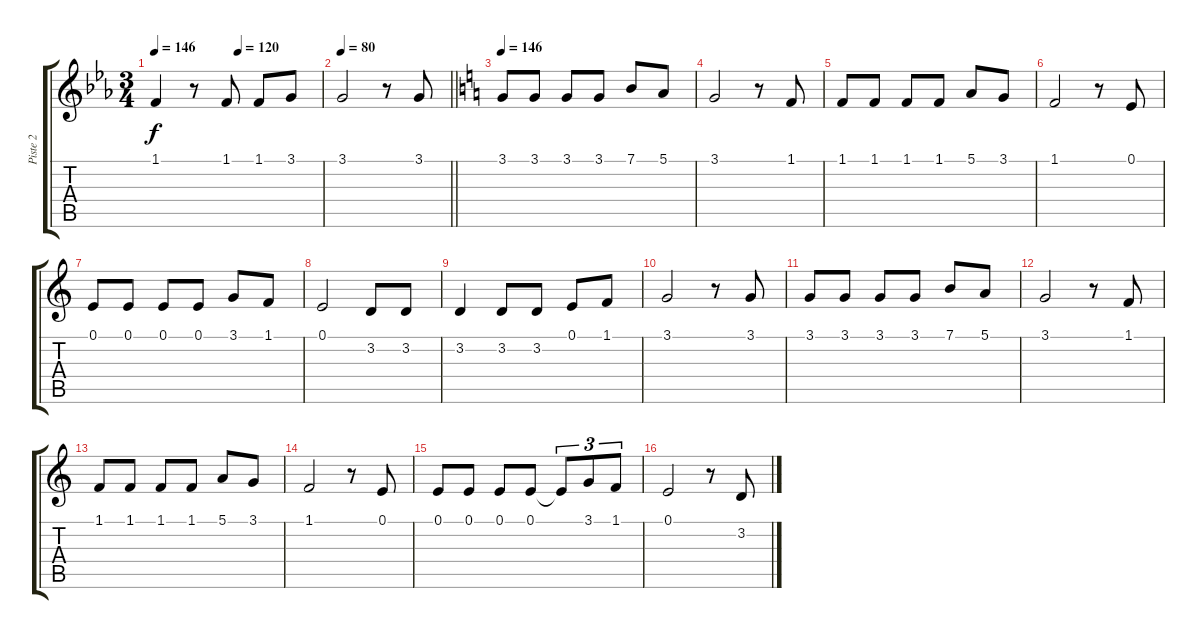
\track ("Piste 2" "Piste 2") {instrument sopranosax}
\staff {score tabs}
\tuning (E4 B3 G3 D3 A2 E2) {hide}
\ts (3 4)
\tempo 146
\tempo (120 0.5)
\clef g2
\ks cminor
1.1.4{dy f} r.8 1.1.8 1.1.8 3.1.8 |
\tempo 80
\barLineRight lightlight
3.1.2 r.8 3.1.8 |
\tempo 146
\ks c
3.1.8 3.1.8 3.1.8 3.1.8 7.1.8 5.1.8 |
3.1.2 r.8 1.1.8 |
1.1.8 1.1.8 1.1.8 1.1.8 5.1.8 3.1.8 |
1.1.2 r.8 0.1.8 |
0.1.8 0.1.8 0.1.8 0.1.8 3.1.8 1.1.8 |
0.1.2 3.2.8 3.2.8 |
3.2.4 3.2.8 3.2.8 0.1.8 1.1.8 |
3.1.2 r.8 3.1.8 |
3.1.8 3.1.8 3.1.8 3.1.8 7.1.8 5.1.8 |
3.1.2 r.8 1.1.8 |
1.1.8 1.1.8 1.1.8 1.1.8 5.1.8 3.1.8 |
1.1.2 r.8 0.1.8 |
0.1.8 0.1.8 0.1.8 0.1.8 0.1{t}.8{tu (3 2)} 3.1.8{tu (3 2)} 1.1.8{tu (3 2)} |
0.1.2 r.8 3.2.8
